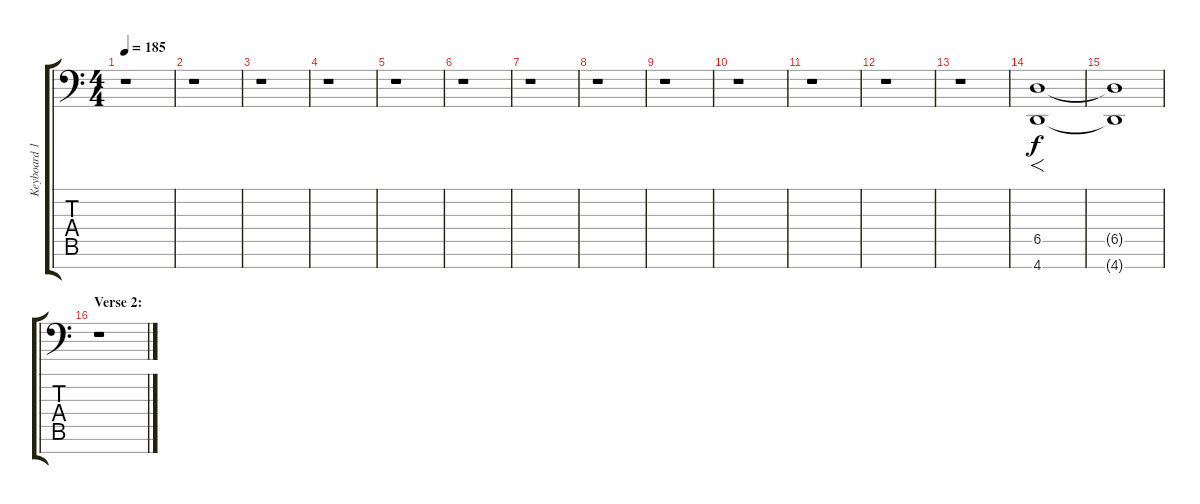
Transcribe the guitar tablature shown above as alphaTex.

\track ("Keyboard 1" "Keyboard 1") {instrument choiraahs}
\staff {score tabs}
\tuning (Eb4 Bb3 Gb3 Db3 Ab2 Eb2 Bb1) {hide}
\ts (4 4)
\tempo 185
\clef f4
\ks c
r.1{dy f} |
r.1 |
r.1 |
r.1 |
r.1 |
r.1 |
r.1 |
r.1 |
r.1 |
r.1 |
r.1 |
r.1 |
r.1 |
(6.5 4.7).1{f volume 10 instrument tremolostrings} |
(6.5{t} 4.7{t}).1 |
\section ("" "Verse 2:")
r.1
